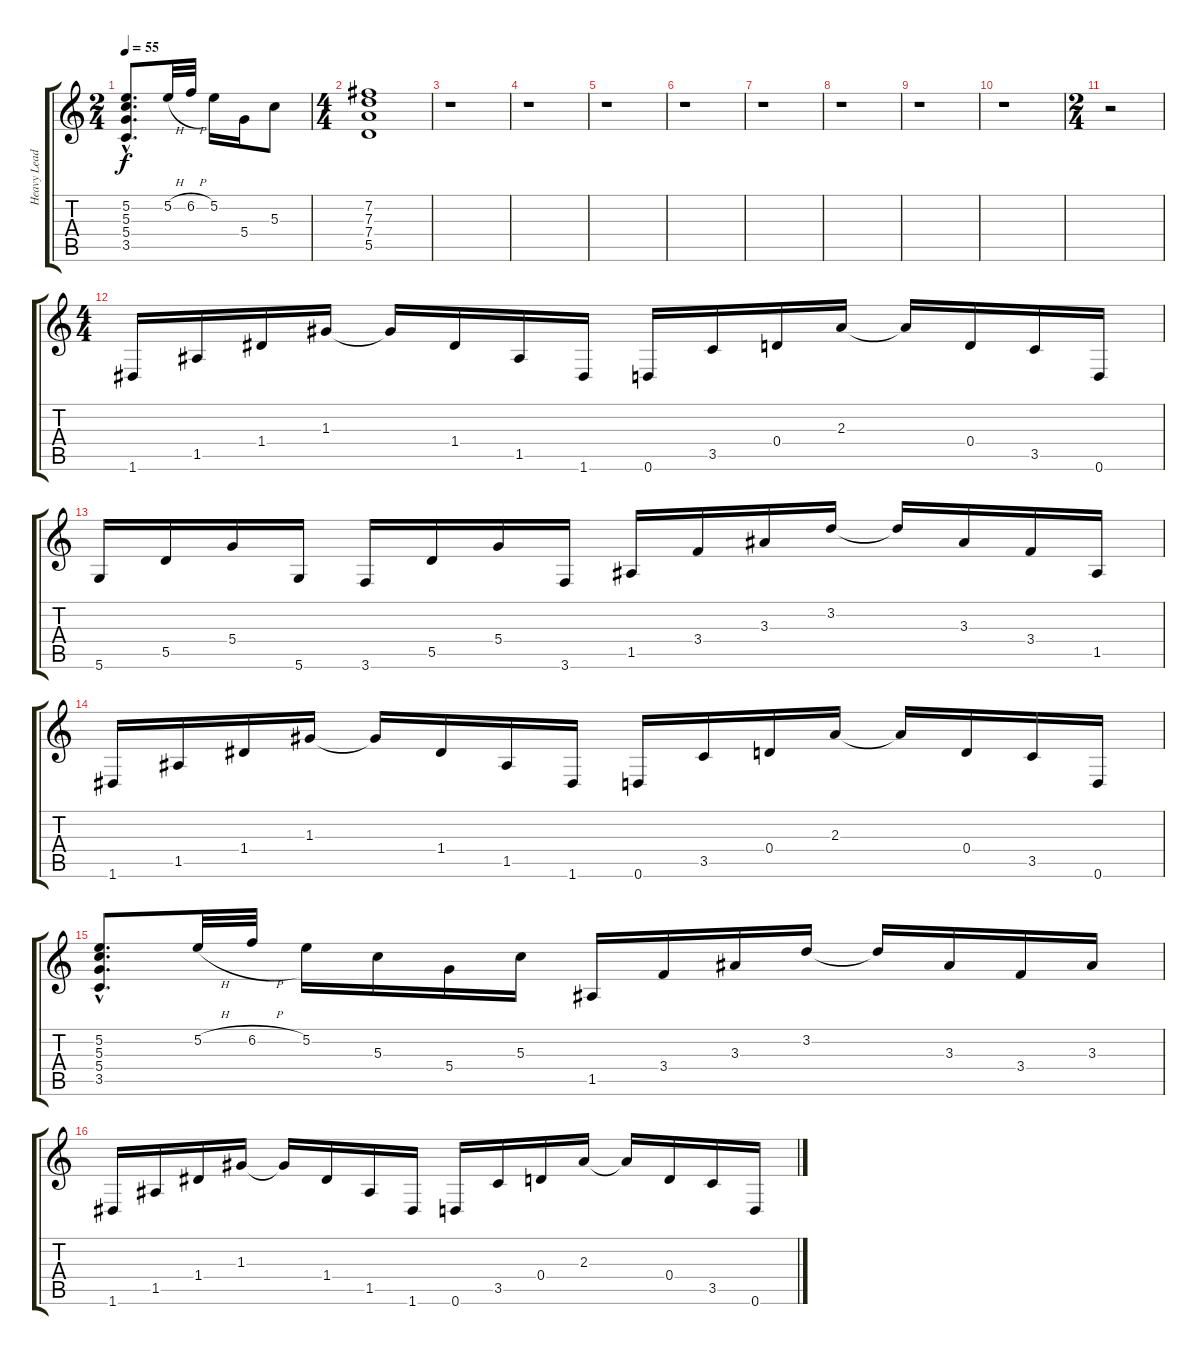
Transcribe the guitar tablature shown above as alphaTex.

\track ("Heavy Lead" "Heavy Lead") {instrument distortionguitar}
\staff {score tabs}
\tuning (E4 B3 G3 D3 A2 D2) {hide}
\ts (2 4)
\tempo 55
\clef g2
\ks c
(5.2{hac} 5.3{hac} 5.4{hac} 3.5{hac}).8{d dy f} 5.2{h}.32 6.2{h}.32 5.2.16 5.4.16 5.3.8 |
\ts (4 4)
(7.2 7.3 7.4 5.5).1 |
r.1 |
r.1 |
r.1 |
r.1 |
r.1 |
r.1 |
r.1 |
r.1 |
\ts (2 4)
r.2 |
\ts (4 4)
1.6.16 1.5.16 1.4.16 1.3.16 1.3{t}.16 1.4.16 1.5.16 1.6.16 0.6.16 3.5.16 0.4.16 2.3.16 2.3{t}.16 0.4.16 3.5.16 0.6.16 |
5.6.16 5.5.16 5.4.16 5.6.16 3.6.16 5.5.16 5.4.16 3.6.16 1.5.16 3.4.16 3.3.16 3.2.16 3.2{t}.16 3.3.16 3.4.16 1.5.16 |
1.6.16 1.5.16 1.4.16 1.3.16 1.3{t}.16 1.4.16 1.5.16 1.6.16 0.6.16 3.5.16 0.4.16 2.3.16 2.3{t}.16 0.4.16 3.5.16 0.6.16 |
(5.2{hac} 5.3{hac} 5.4{hac} 3.5{hac}).8{d} 5.2{h}.32 6.2{h}.32 5.2.16 5.3.16 5.4.16 5.3.16 1.5.16 3.4.16 3.3.16 3.2.16 3.2{t}.16 3.3.16 3.4.16 3.3.16 |
1.6.16 1.5.16 1.4.16 1.3.16 1.3{t}.16 1.4.16 1.5.16 1.6.16 0.6.16 3.5.16 0.4.16 2.3.16 2.3{t}.16 0.4.16 3.5.16 0.6.16
